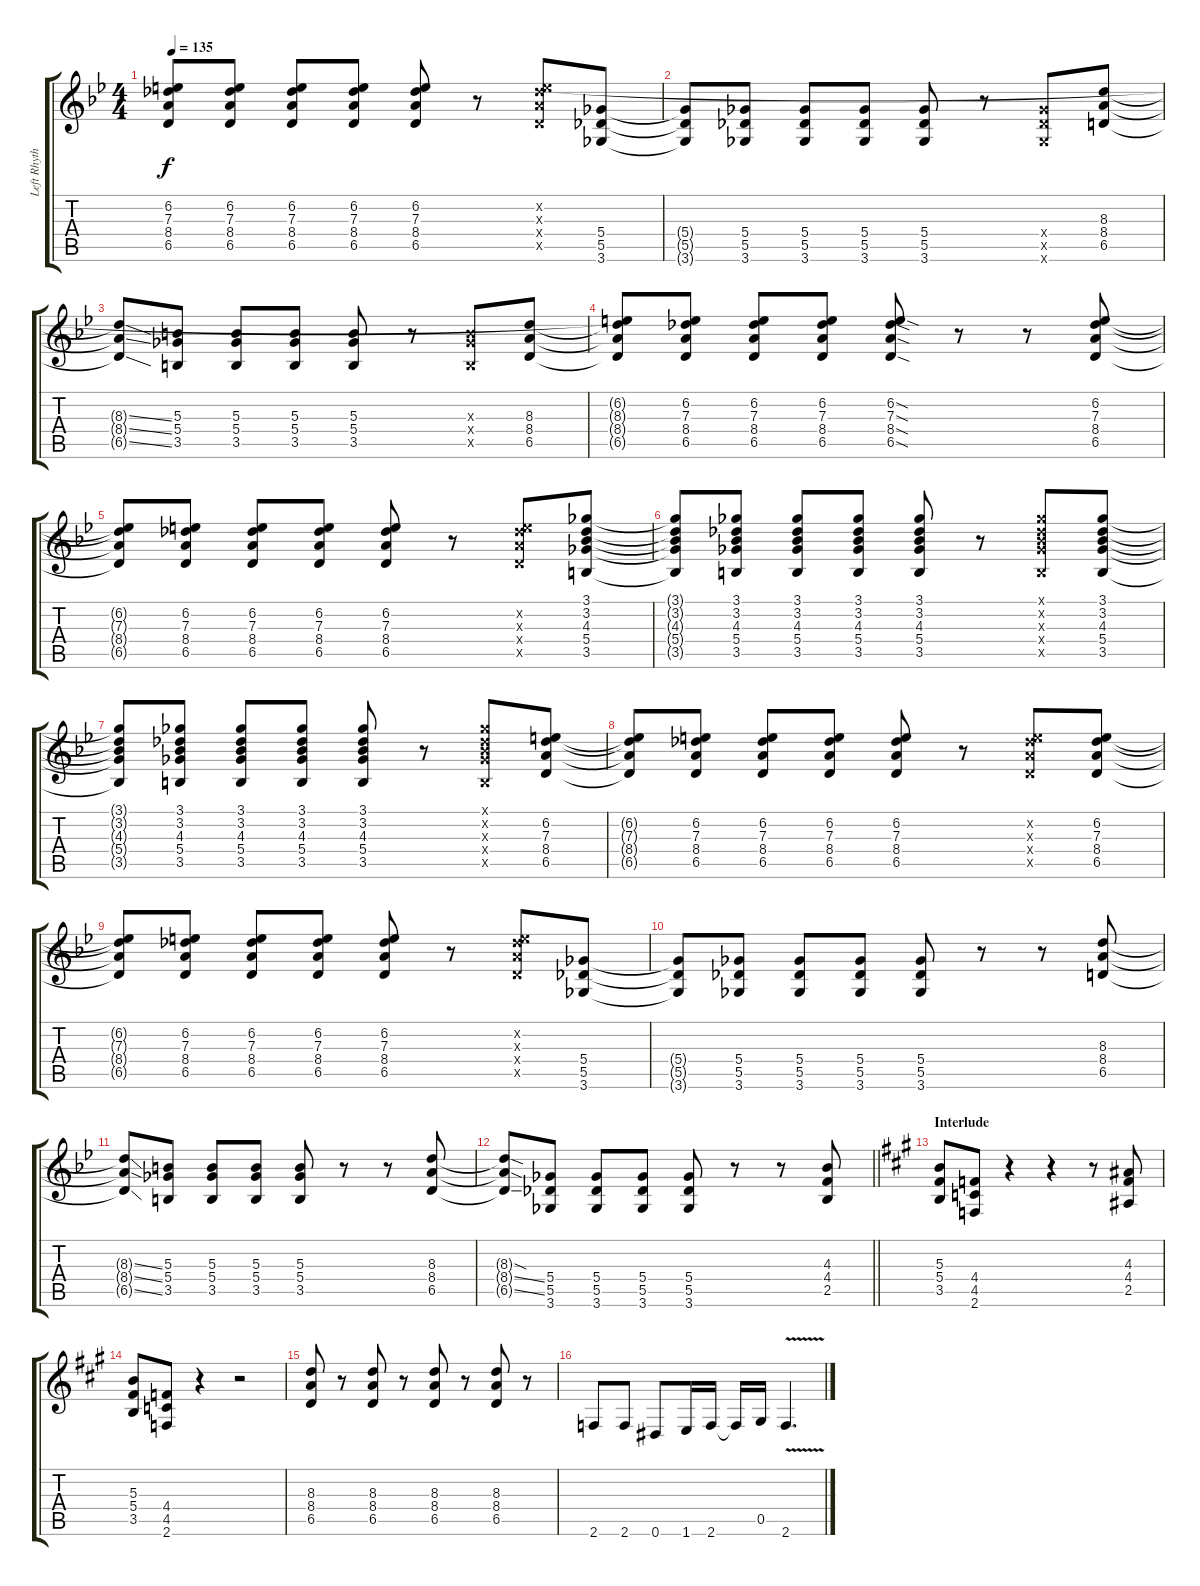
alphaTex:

\track ("Left Rhythm" "Left Rhyth") {instrument distortionguitar}
\staff {score tabs}
\tuning (Eb4 Bb3 Gb3 Db3 Ab2 Eb2) {hide}
\ts (4 4)
\tempo 135
\clef g2
\ks gminor
(6.2{t} 7.3{t} 8.4{t} 6.5{t}).8{dy f} (6.2 7.3 8.4 6.5).8 (6.2 7.3 8.4 6.5).8 (6.2 7.3 8.4 6.5).8 (6.2 7.3 8.4 6.5).8 r.8 (6.2{x} 7.3{x} 8.4{x} 6.5{x}).8 (5.4 5.5 3.6).8 |
(5.4{t} 5.5{t} 3.6{t}).8 (5.4 5.5 3.6).8 (5.4 5.5 3.6).8 (5.4 5.5 3.6).8 (5.4 5.5 3.6).8 r.8 (5.4{x} 5.5{x} 3.6{x}).8 (8.3 8.4 6.5).8 |
(8.3{ss t} 8.4{ss t} 6.5{ss t}).8 (5.3 5.4 3.5).8 (5.3 5.4 3.5).8 (5.3 5.4 3.5).8 (5.3 5.4 3.5).8 r.8 (5.3{x} 5.4{x} 3.5{x}).8 (8.3 8.4 6.5).8 |
(6.2{t} 8.3{t} 8.4{t} 6.5{t}).8 (6.2 7.3 8.4 6.5).8 (6.2 7.3 8.4 6.5).8 (6.2 7.3 8.4 6.5).8 (6.2{sod} 7.3{sod} 8.4{sod} 6.5{sod}).8 r.8 r.8 (6.2 7.3 8.4 6.5).8 |
(6.2{t} 7.3{t} 8.4{t} 6.5{t}).8 (6.2 7.3 8.4 6.5).8 (6.2 7.3 8.4 6.5).8 (6.2 7.3 8.4 6.5).8 (6.2 7.3 8.4 6.5).8 r.8 (6.2{x} 7.3{x} 8.4{x} 6.5{x}).8 (3.1 3.2 4.3 5.4 3.5).8 |
(3.1{t} 3.2{t} 4.3{t} 5.4{t} 3.5{t}).8 (3.1 3.2 4.3 5.4 3.5).8 (3.1 3.2 4.3 5.4 3.5).8 (3.1 3.2 4.3 5.4 3.5).8 (3.1 3.2 4.3 5.4 3.5).8 r.8 (3.1{x} 3.2{x} 4.3{x} 5.4{x} 3.5{x}).8 (3.1 3.2 4.3 5.4 3.5).8 |
(3.1{t} 3.2{t} 4.3{t} 5.4{t} 3.5{t}).8 (3.1 3.2 4.3 5.4 3.5).8 (3.1 3.2 4.3 5.4 3.5).8 (3.1 3.2 4.3 5.4 3.5).8 (3.1 3.2 4.3 5.4 3.5).8 r.8 (3.1{x} 3.2{x} 4.3{x} 5.4{x} 3.5{x}).8 (6.2 7.3 8.4 6.5).8 |
(6.2{t} 7.3{t} 8.4{t} 6.5{t}).8 (6.2 7.3 8.4 6.5).8 (6.2 7.3 8.4 6.5).8 (6.2 7.3 8.4 6.5).8 (6.2 7.3 8.4 6.5).8 r.8 (6.2{x} 7.3{x} 8.4{x} 6.5{x}).8 (6.2 7.3 8.4 6.5).8 |
(6.2{t} 7.3{t} 8.4{t} 6.5{t}).8 (6.2 7.3 8.4 6.5).8 (6.2 7.3 8.4 6.5).8 (6.2 7.3 8.4 6.5).8 (6.2 7.3 8.4 6.5).8 r.8 (6.2{x} 7.3{x} 8.4{x} 6.5{x}).8 (5.4 5.5 3.6).8 |
(5.4{t} 5.5{t} 3.6{t}).8 (5.4 5.5 3.6).8 (5.4 5.5 3.6).8 (5.4 5.5 3.6).8 (5.4 5.5 3.6).8 r.8 r.8 (8.3 8.4 6.5).8 |
(8.3{ss t} 8.4{ss t} 6.5{ss t}).8 (5.3 5.4 3.5).8 (5.3 5.4 3.5).8 (5.3 5.4 3.5).8 (5.3 5.4 3.5).8 r.8 r.8 (8.3 8.4 6.5).8 |
\barLineRight lightlight
(8.3{sod t} 8.4{ss t} 6.5{ss t}).8 (5.4 5.5 3.6).8 (5.4 5.5 3.6).8 (5.4 5.5 3.6).8 (5.4 5.5 3.6).8 r.8 r.8 (4.3 4.4 2.5).8 |
\section ("" "Interlude")
\ks f#minor
(5.3 5.4 3.5).8 (4.4 4.5 2.6).8 r.4 r.4 r.8 (4.3 4.4 2.5).8 |
(5.3 5.4 3.5).8 (4.4 4.5 2.6).8 r.4 r.2 |
(8.3 8.4 6.5).8 r.8 (8.3 8.4 6.5).8 r.8 (8.3 8.4 6.5).8 r.8 (8.3 8.4 6.5).8 r.8 |
2.6.8 2.6.8 0.6.8 1.6.16 2.6.16 2.6{t}.16 0.5.16 2.6{v}.4{d}
